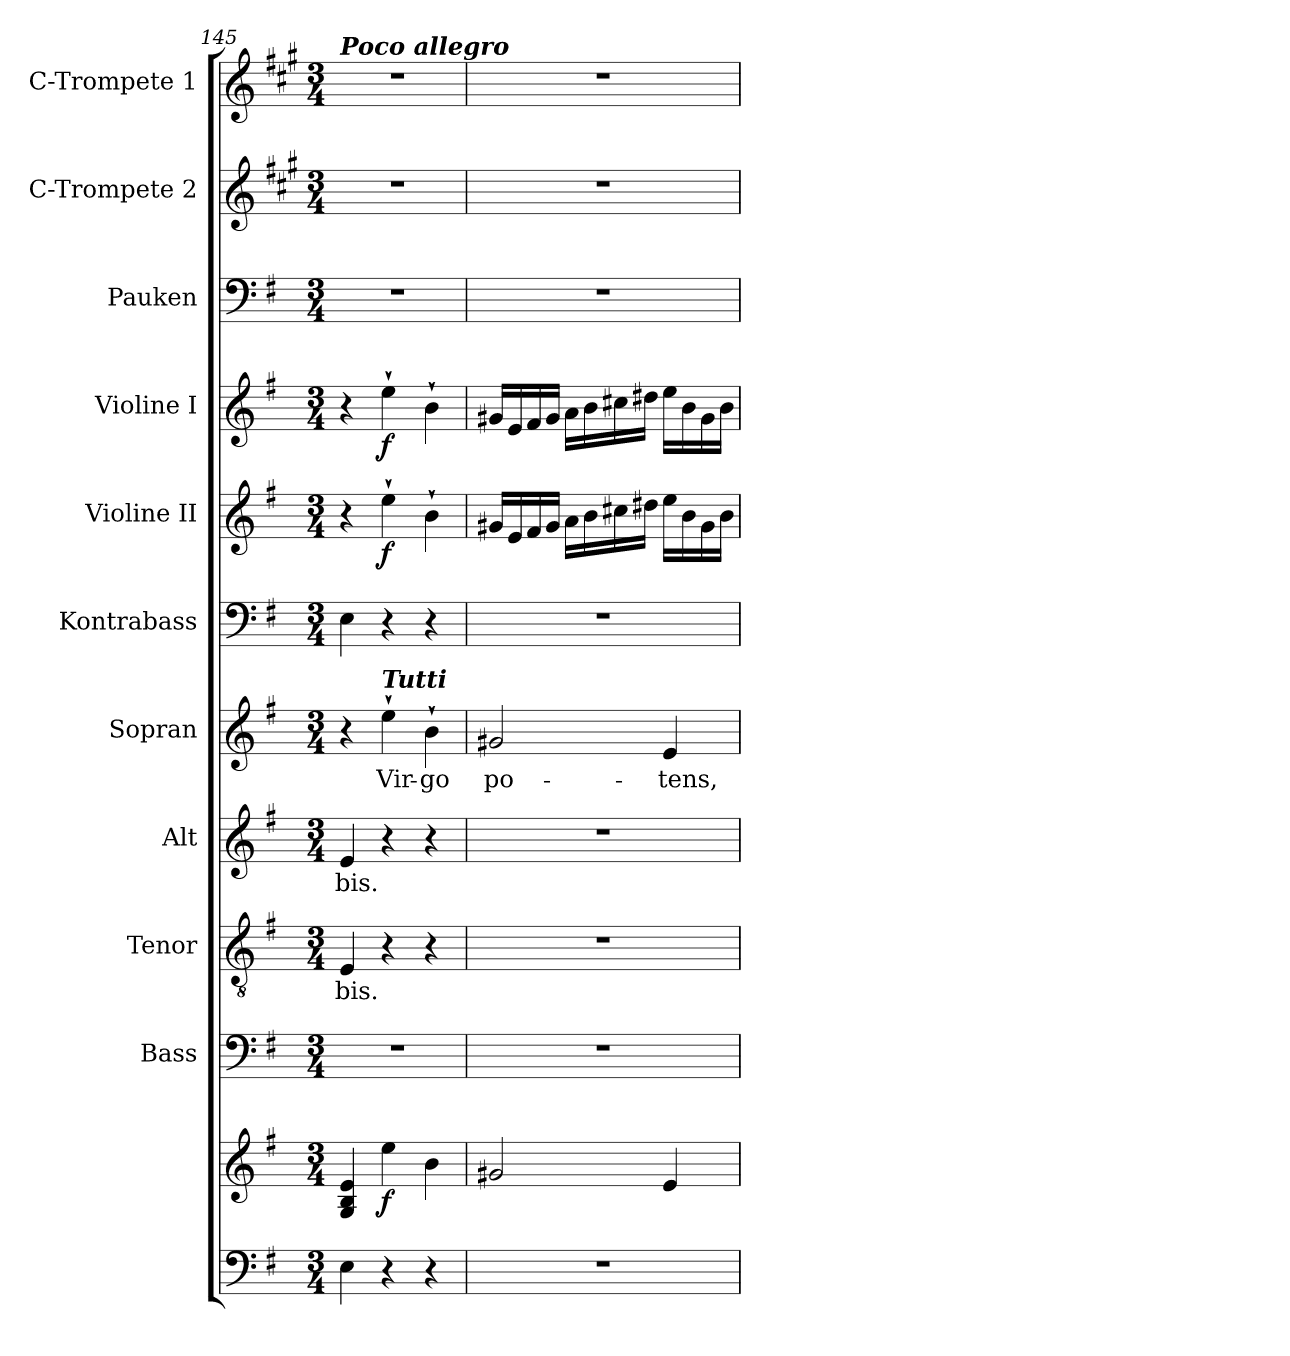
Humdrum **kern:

**kern	**kern	**dynam	**kern	**kern	**text	**kern	**text	**kern	**text	**kern	**kern	**dynam	**kern	**dynam	**kern	**kern	**kern
*part11	*part11	*part11	*part10	*part9	*part9	*part8	*part8	*part7	*part7	*part6	*part5	*part5	*part4	*part4	*part3	*part2	*part1
*staff12	*staff11	*staff11/12	*staff10	*staff9	*staff9	*staff8	*staff8	*staff7	*staff7	*staff6	*staff5	*staff5	*staff4	*staff4	*staff3	*staff2	*staff1
*	*	*	*I"Bass	*I"Tenor	*	*I"Alt	*	*I"Sopran	*	*I"Kontrabass	*I"Violine II	*	*I"Violine I	*	*I"Pauken	*I"C-Trompete 2	*I"C-Trompete 1
*	*	*	*I'B.	*I'T.	*	*I'A.	*	*I'S.	*	*I'Kb.	*I'Vl. II	*	*I'Vl. I	*	*I'Pk.	*I'C Trp. 2	*I'C Trp. 1
*clefF4	*clefG2	*	*clefF4	*clefGv2	*	*clefG2	*	*clefG2	*	*clefF4	*clefG2	*	*clefG2	*	*clefF4	*clefG2	*clefG2
*	*	*	*	*	*	*	*	*	*	*ITrd7c12	*	*	*	*	*	*ITrd1c2	*ITrd1c2
*k[f#]	*k[f#]	*	*k[f#]	*k[f#]	*	*k[f#]	*	*k[f#]	*	*k[f#]	*k[f#]	*	*k[f#]	*	*k[f#]	*k[f#]	*k[f#]
*G:	*G:	*	*G:	*G:	*	*G:	*	*G:	*	*G:	*G:	*	*G:	*	*G:	*G:	*G:
*M3/4	*M3/4	*	*M3/4	*M3/4	*	*M3/4	*	*M3/4	*	*M3/4	*M3/4	*	*M3/4	*	*M3/4	*M3/4	*M3/4
=145	=145	=145	=145	=145	=145	=145	=145	=145	=145	=145	=145	=145	=145	=145	=145	=145	=145
!	!	!	!	!	!	!	!	!	!	!	!	!	!	!	!	!	!LO:TX:a:Bi:t=Poco allegro
!	!	!	!	!	!LO:LY:b	!	!LO:LY:b	!	!	!	!	!	!	!	!	!	!
4E\	4G/ 4B/ 4e/	.	2.r	4E/	-bis.	4e/	-bis.	4r	.	4EE\	4r	.	4r	.	2.r	2.r	2.r
!	!	!	!	!	!	!	!	!LO:TX:a:Bi:t=Tutti	!	!	!	!	!	!	!	!	!
!	!	!LO:DY:b	!	!	!	!	!	!	!LO:LY:b	!	!	!LO:DY:b	!	!LO:DY:b	!	!	!
4r	4ee\	f	.	4r	.	4r	.	4ee`>\	Vir-	4r	4ee`>\	f	4ee`>\	f	.	.	.
!	!	!	!	!	!	!	!	!	!LO:LY:b	!	!	!	!	!	!	!	!
4r	4b\	.	.	4r	.	4r	.	4b`>\	-go	4r	4b`>\	.	4b`>\	.	.	.	.
=146	=146	=146	=146	=146	=146	=146	=146	=146	=146	=146	=146	=146	=146	=146	=146	=146	=146
!	!	!	!	!	!	!	!	!	!LO:LY:b	!	!	!	!	!	!	!	!
2.r	2g#X/	.	2.r	2.r	.	2.r	.	2g#X/	po-	2.r	16g#X/LL	.	16g#X/LL	.	2.r	2.r	2.r
.	.	.	.	.	.	.	.	.	.	.	16e/	.	16e/	.	.	.	.
.	.	.	.	.	.	.	.	.	.	.	16f#/	.	16f#/	.	.	.	.
.	.	.	.	.	.	.	.	.	.	.	16g#/JJ	.	16g#/JJ	.	.	.	.
.	.	.	.	.	.	.	.	.	.	.	16a\LL	.	16a\LL	.	.	.	.
.	.	.	.	.	.	.	.	.	.	.	16b\	.	16b\	.	.	.	.
.	.	.	.	.	.	.	.	.	.	.	16cc#X\	.	16cc#X\	.	.	.	.
.	.	.	.	.	.	.	.	.	.	.	16dd#X\JJ	.	16dd#X\JJ	.	.	.	.
!	!	!	!	!	!	!	!	!	!LO:LY:b	!	!	!	!	!	!	!	!
.	4e/	.	.	.	.	.	.	4e/	-tens,	.	16ee\LL	.	16ee\LL	.	.	.	.
.	.	.	.	.	.	.	.	.	.	.	16b\	.	16b\	.	.	.	.
.	.	.	.	.	.	.	.	.	.	.	16g#\	.	16g#\	.	.	.	.
.	.	.	.	.	.	.	.	.	.	.	16b\JJ	.	16b\JJ	.	.	.	.
=	=	=	=	=	=	=	=	=	=	=	=	=	=	=	=	=	=
*-	*-	*-	*-	*-	*-	*-	*-	*-	*-	*-	*-	*-	*-	*-	*-	*-	*-
